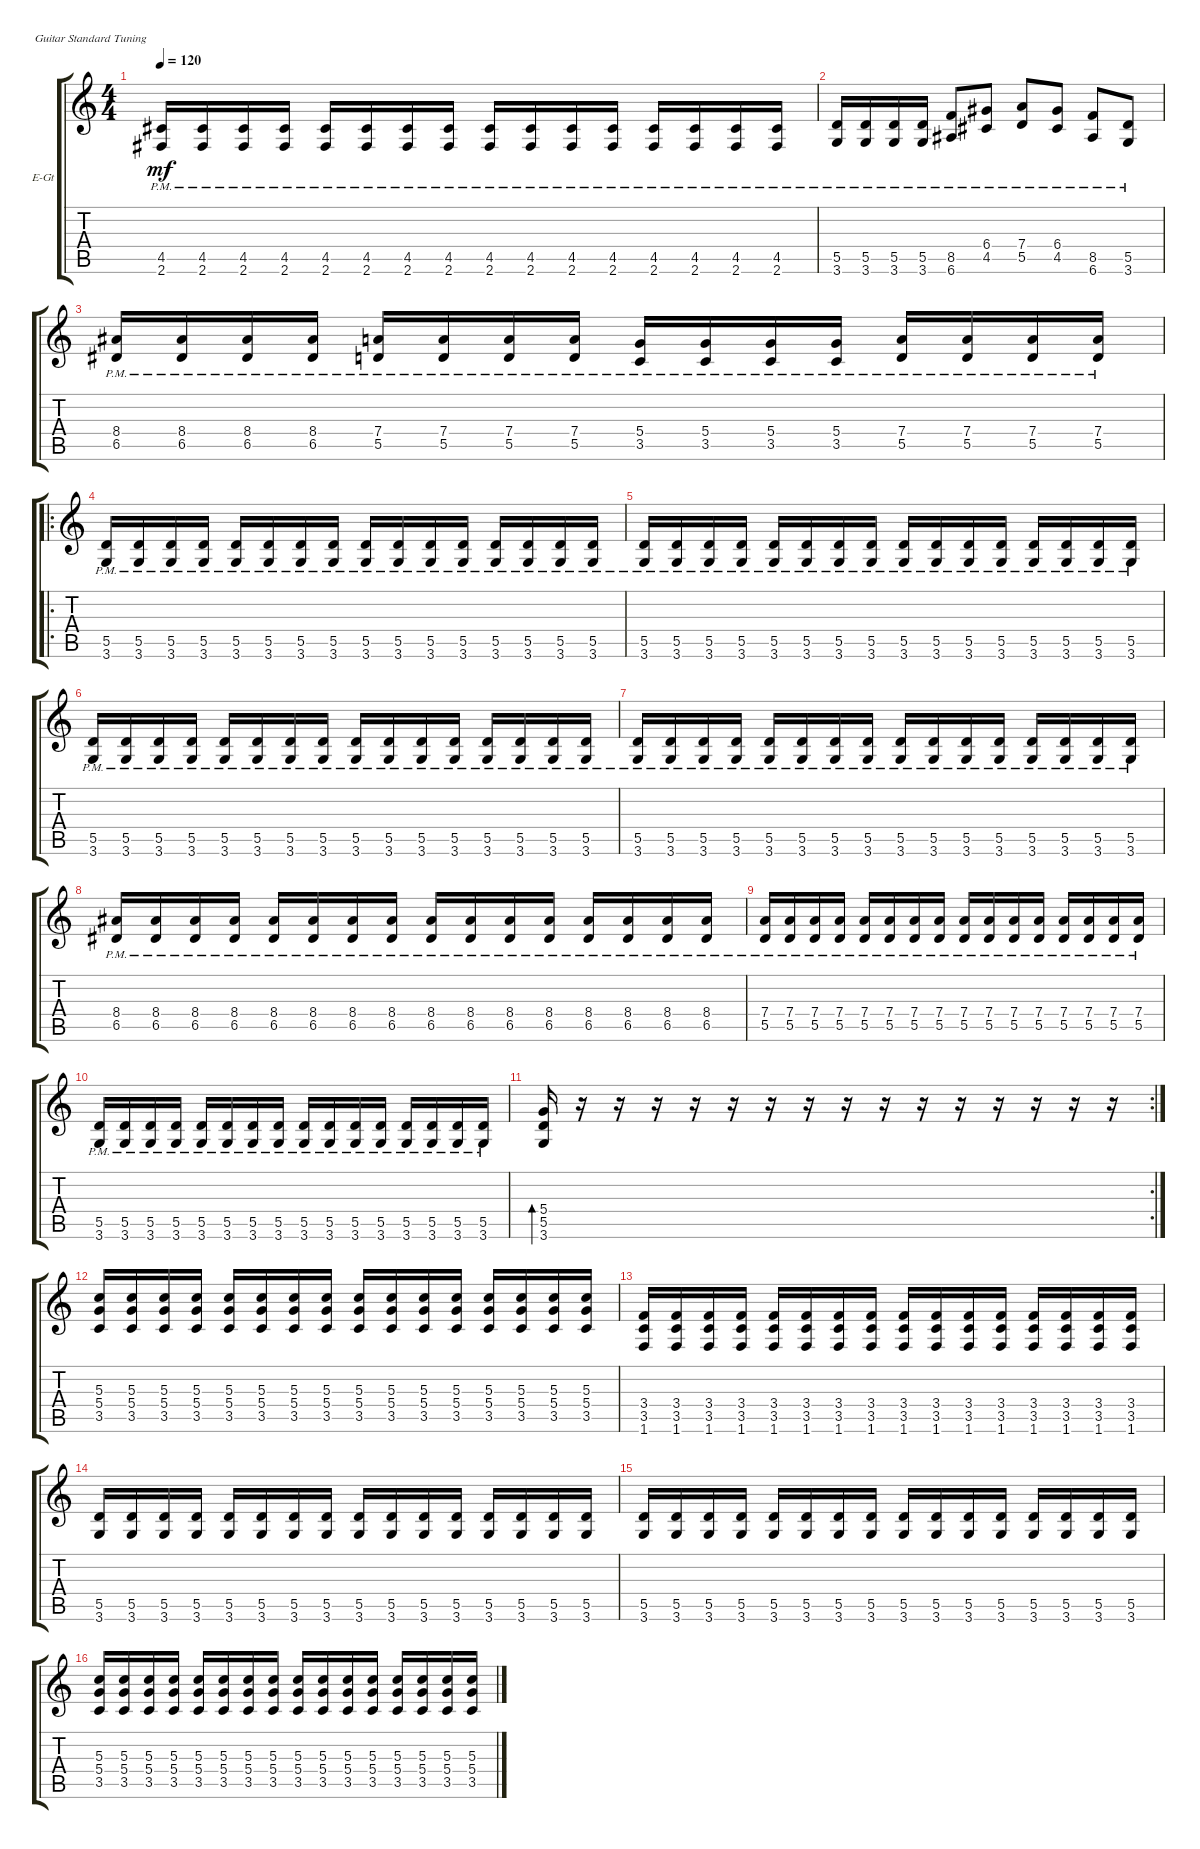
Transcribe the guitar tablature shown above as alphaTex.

\bracketExtendMode groupsimilarinstruments
\firstSystemTrackNameOrientation horizontal
\otherSystemsTrackNameOrientation horizontal
\track ("Electric Guitar 2" "E-Gt") {instrument distortionguitar}
\staff {score tabs}
\tuning (E4 B3 G3 D3 A2 E2)
\ts (4 4)
\tempo 120
\clef g2
\ks c
(2.6{pm} 4.5{pm}).16{dy mf} (2.6{pm} 4.5{pm}).16 (2.6{pm} 4.5{pm}).16 (2.6{pm} 4.5{pm}).16 (2.6{pm} 4.5{pm}).16 (2.6{pm} 4.5{pm}).16 (2.6{pm} 4.5{pm}).16 (2.6{pm} 4.5{pm}).16 (2.6{pm} 4.5{pm}).16 (2.6{pm} 4.5{pm}).16 (2.6{pm} 4.5{pm}).16 (2.6{pm} 4.5{pm}).16 (2.6{pm} 4.5{pm}).16 (2.6{pm} 4.5{pm}).16 (2.6{pm} 4.5{pm}).16 (2.6{pm} 4.5{pm}).16 |
(3.6{pm} 5.5{pm}).16 (3.6{pm} 5.5{pm}).16 (3.6{pm} 5.5{pm}).16 (3.6{pm} 5.5{pm}).16 (6.6{pm} 8.5{pm}).8 (4.5{pm} 6.4{pm}).8 (7.4{pm} 5.5{pm}).8 (4.5{pm} 6.4{pm}).8 (6.6{pm} 8.5{pm}).8 (3.6{pm} 5.5{pm}).8 |
(6.5{pm} 8.4{pm}).16 (6.5{pm} 8.4{pm}).16 (6.5{pm} 8.4{pm}).16 (6.5{pm} 8.4{pm}).16 (5.5{pm} 7.4{pm}).16 (5.5{pm} 7.4{pm}).16 (5.5{pm} 7.4{pm}).16 (5.5{pm} 7.4{pm}).16 (5.4{pm} 3.5{pm}).16 (5.4{pm} 3.5{pm}).16 (5.4{pm} 3.5{pm}).16 (5.4{pm} 3.5{pm}).16 (5.5{pm} 7.4{pm}).16 (5.5{pm} 7.4{pm}).16 (5.5{pm} 7.4{pm}).16 (5.5{pm} 7.4{pm}).16 |
\ro
(3.6{pm} 5.5{pm}).16 (3.6{pm} 5.5{pm}).16 (3.6{pm} 5.5{pm}).16 (3.6{pm} 5.5{pm}).16 (3.6{pm} 5.5{pm}).16 (3.6{pm} 5.5{pm}).16 (3.6{pm} 5.5{pm}).16 (3.6{pm} 5.5{pm}).16 (3.6{pm} 5.5{pm}).16 (3.6{pm} 5.5{pm}).16 (3.6{pm} 5.5{pm}).16 (3.6{pm} 5.5{pm}).16 (3.6{pm} 5.5{pm}).16 (3.6{pm} 5.5{pm}).16 (3.6{pm} 5.5{pm}).16 (3.6{pm} 5.5{pm}).16 |
(3.6{pm} 5.5{pm}).16 (3.6{pm} 5.5{pm}).16 (3.6{pm} 5.5{pm}).16 (3.6{pm} 5.5{pm}).16 (3.6{pm} 5.5{pm}).16 (3.6{pm} 5.5{pm}).16 (3.6{pm} 5.5{pm}).16 (3.6{pm} 5.5{pm}).16 (3.6{pm} 5.5{pm}).16 (3.6{pm} 5.5{pm}).16 (3.6{pm} 5.5{pm}).16 (3.6{pm} 5.5{pm}).16 (3.6{pm} 5.5{pm}).16 (3.6{pm} 5.5{pm}).16 (3.6{pm} 5.5{pm}).16 (3.6{pm} 5.5{pm}).16 |
(3.6{pm} 5.5{pm}).16 (3.6{pm} 5.5{pm}).16 (3.6{pm} 5.5{pm}).16 (3.6{pm} 5.5{pm}).16 (3.6{pm} 5.5{pm}).16 (3.6{pm} 5.5{pm}).16 (3.6{pm} 5.5{pm}).16 (3.6{pm} 5.5{pm}).16 (3.6{pm} 5.5{pm}).16 (3.6{pm} 5.5{pm}).16 (3.6{pm} 5.5{pm}).16 (3.6{pm} 5.5{pm}).16 (3.6{pm} 5.5{pm}).16 (3.6{pm} 5.5{pm}).16 (3.6{pm} 5.5{pm}).16 (3.6{pm} 5.5{pm}).16 |
(3.6{pm} 5.5{pm}).16 (3.6{pm} 5.5{pm}).16 (3.6{pm} 5.5{pm}).16 (3.6{pm} 5.5{pm}).16 (3.6{pm} 5.5{pm}).16 (3.6{pm} 5.5{pm}).16 (3.6{pm} 5.5{pm}).16 (3.6{pm} 5.5{pm}).16 (3.6{pm} 5.5{pm}).16 (3.6{pm} 5.5{pm}).16 (3.6{pm} 5.5{pm}).16 (3.6{pm} 5.5{pm}).16 (3.6{pm} 5.5{pm}).16 (3.6{pm} 5.5{pm}).16 (3.6{pm} 5.5{pm}).16 (3.6{pm} 5.5{pm}).16 |
(6.5{pm} 8.4{pm}).16 (6.5{pm} 8.4{pm}).16 (6.5{pm} 8.4{pm}).16 (6.5{pm} 8.4{pm}).16 (6.5{pm} 8.4{pm}).16 (6.5{pm} 8.4{pm}).16 (6.5{pm} 8.4{pm}).16 (6.5{pm} 8.4{pm}).16 (6.5{pm} 8.4{pm}).16 (6.5{pm} 8.4{pm}).16 (6.5{pm} 8.4{pm}).16 (6.5{pm} 8.4{pm}).16 (6.5{pm} 8.4{pm}).16 (6.5{pm} 8.4{pm}).16 (6.5{pm} 8.4{pm}).16 (6.5{pm} 8.4{pm}).16 |
(5.5{pm} 7.4{pm}).16 (5.5{pm} 7.4{pm}).16 (5.5{pm} 7.4{pm}).16 (5.5{pm} 7.4{pm}).16 (5.5{pm} 7.4{pm}).16 (5.5{pm} 7.4{pm}).16 (5.5{pm} 7.4{pm}).16 (5.5{pm} 7.4{pm}).16 (5.5{pm} 7.4{pm}).16 (5.5{pm} 7.4{pm}).16 (5.5{pm} 7.4{pm}).16 (5.5{pm} 7.4{pm}).16 (5.5{pm} 7.4{pm}).16 (5.5{pm} 7.4{pm}).16 (5.5{pm} 7.4{pm}).16 (5.5{pm} 7.4{pm}).16 |
(3.6{pm} 5.5{pm}).16 (3.6{pm} 5.5{pm}).16 (3.6{pm} 5.5{pm}).16 (3.6{pm} 5.5{pm}).16 (3.6{pm} 5.5{pm}).16 (3.6{pm} 5.5{pm}).16 (3.6{pm} 5.5{pm}).16 (3.6{pm} 5.5{pm}).16 (3.6{pm} 5.5{pm}).16 (3.6{pm} 5.5{pm}).16 (3.6{pm} 5.5{pm}).16 (3.6{pm} 5.5{pm}).16 (3.6{pm} 5.5{pm}).16 (3.6{pm} 5.5{pm}).16 (3.6{pm} 5.5{pm}).16 (3.6{pm} 5.5{pm}).16 |
\rc 2
(3.6 5.5 5.4).16{bd 51} r.16 r.16 r.16 r.16 r.16 r.16 r.16 r.16 r.16 r.16 r.16 r.16 r.16 r.16 r.16 |
(5.4 3.5 5.3).16 (5.4 3.5 5.3).16 (5.4 3.5 5.3).16 (5.4 3.5 5.3).16 (5.4 3.5 5.3).16 (5.4 3.5 5.3).16 (5.4 3.5 5.3).16 (5.4 3.5 5.3).16 (5.4 3.5 5.3).16 (5.4 3.5 5.3).16 (5.4 3.5 5.3).16 (5.4 3.5 5.3).16 (5.4 3.5 5.3).16 (5.4 3.5 5.3).16 (5.4 3.5 5.3).16 (5.4 3.5 5.3).16 |
(1.6 3.5 3.4).16 (1.6 3.5 3.4).16 (1.6 3.5 3.4).16 (1.6 3.5 3.4).16 (1.6 3.5 3.4).16 (1.6 3.5 3.4).16 (1.6 3.5 3.4).16 (1.6 3.5 3.4).16 (1.6 3.5 3.4).16 (1.6 3.5 3.4).16 (1.6 3.5 3.4).16 (1.6 3.5 3.4).16 (1.6 3.5 3.4).16 (1.6 3.5 3.4).16 (1.6 3.5 3.4).16 (1.6 3.5 3.4).16 |
(3.6 5.5).16 (3.6 5.5).16 (3.6 5.5).16 (3.6 5.5).16 (3.6 5.5).16 (3.6 5.5).16 (3.6 5.5).16 (3.6 5.5).16 (3.6 5.5).16 (3.6 5.5).16 (3.6 5.5).16 (3.6 5.5).16 (3.6 5.5).16 (3.6 5.5).16 (3.6 5.5).16 (3.6 5.5).16 |
(3.6 5.5).16 (3.6 5.5).16 (3.6 5.5).16 (3.6 5.5).16 (3.6 5.5).16 (3.6 5.5).16 (3.6 5.5).16 (3.6 5.5).16 (3.6 5.5).16 (3.6 5.5).16 (3.6 5.5).16 (3.6 5.5).16 (3.6 5.5).16 (3.6 5.5).16 (3.6 5.5).16 (3.6 5.5).16 |
(5.4 3.5 5.3).16 (5.4 3.5 5.3).16 (5.4 3.5 5.3).16 (5.4 3.5 5.3).16 (5.4 3.5 5.3).16 (5.4 3.5 5.3).16 (5.4 3.5 5.3).16 (5.4 3.5 5.3).16 (5.4 3.5 5.3).16 (5.4 3.5 5.3).16 (5.4 3.5 5.3).16 (5.4 3.5 5.3).16 (5.4 3.5 5.3).16 (5.4 3.5 5.3).16 (5.4 3.5 5.3).16 (5.4 3.5 5.3).16
